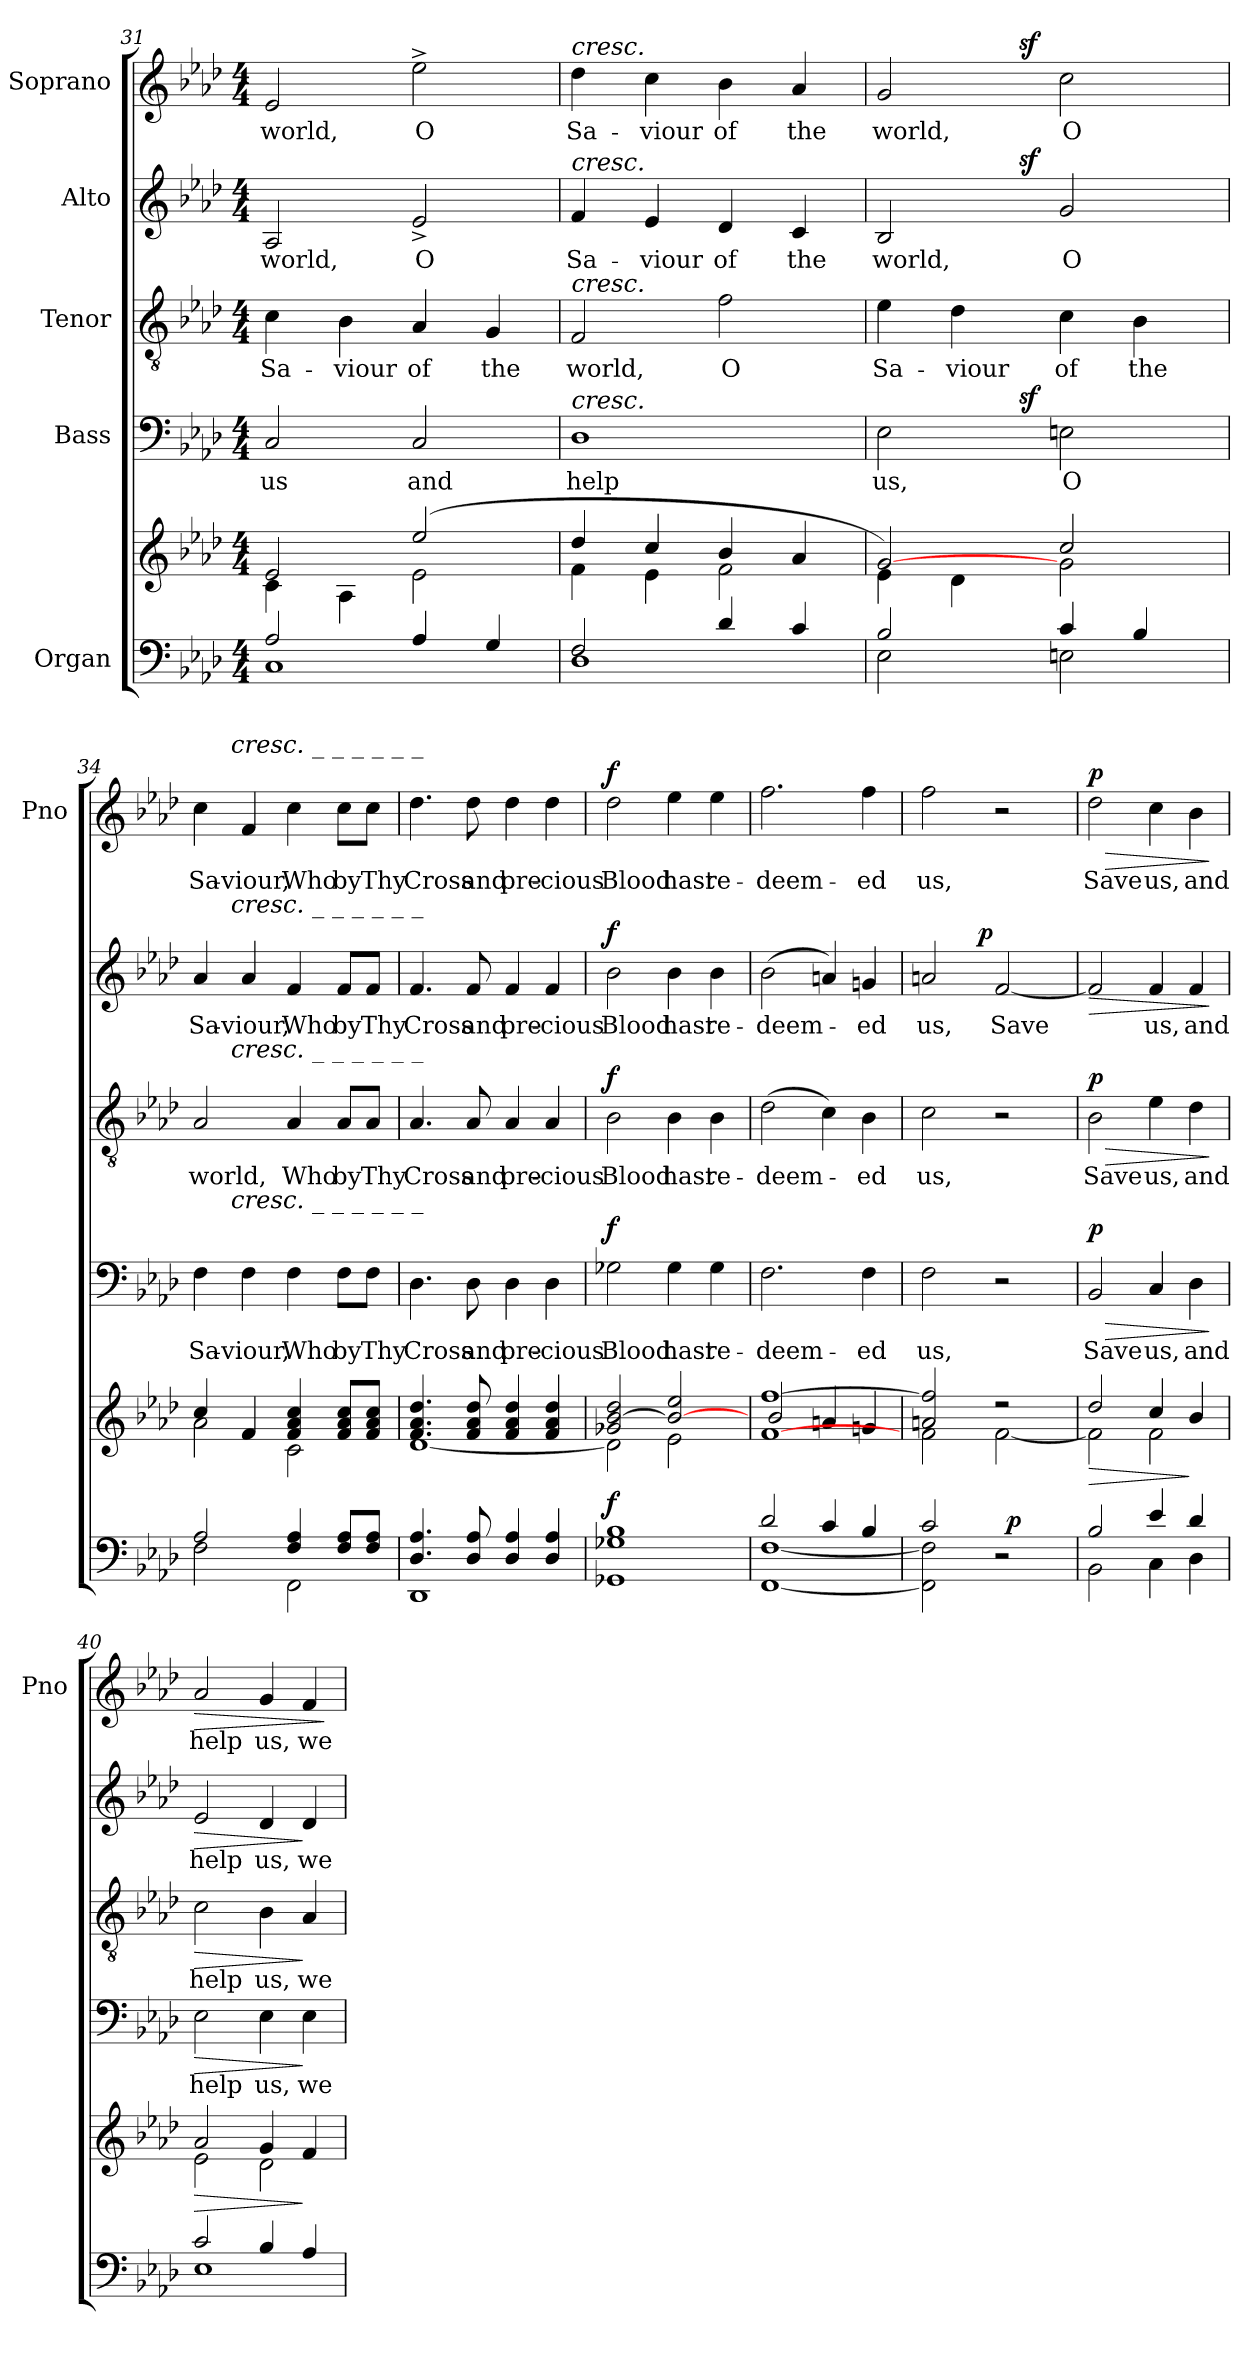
**kern	**kern	**dynam	**kern	**text	**dynam	**kern	**text	**dynam	**kern	**text	**dynam	**kern	**text	**dynam
*part5	*part5	*part5	*part4	*part4	*part4	*part3	*part3	*part3	*part2	*part2	*part2	*part1	*part1	*part1
*staff6	*staff5	*staff5/6	*staff4	*staff4	*staff4	*staff3	*staff3	*staff3	*staff2	*staff2	*staff2	*staff1	*staff1	*staff1
*I"Organ	*	*	*I"Bass	*	*	*I"Tenor	*	*	*I"Alto	*	*	*I"Soprano	*	*
*	*	*	*	*	*	*	*	*	*	*	*	*I'Pno	*	*
!!LO:PB:g=z
*clefF4	*clefG2	*	*clefF4	*	*	*clefGv2	*	*	*clefG2	*	*	*clefG2	*	*
*k[b-e-a-d-]	*k[b-e-a-d-]	*	*k[b-e-a-d-]	*	*	*k[b-e-a-d-]	*	*	*k[b-e-a-d-]	*	*	*k[b-e-a-d-]	*	*
*A-:	*A-:	*	*A-:	*	*	*A-:	*	*	*A-:	*	*	*A-:	*	*
*M4/4	*M4/4	*	*M4/4	*	*	*M4/4	*	*	*M4/4	*	*	*M4/4	*	*
=31	=31	=31	=31	=31	=31	=31	=31	=31	=31	=31	=31	=31	=31	=31
*^	*^	*	*	*	*	*	*	*	*	*	*	*	*	*
2A-/	1C	2e-/	4c\	.	2C/	us	.	4c\	Sa-	.	2A-/	world,	.	2e-/	world,	.
.	.	.	4A-\	.	.	.	.	4B-\	-viour	.	.	.	.	.	.	.
4A-/	.	(2ee-/	2e-\	.	2C/	and	.	4A-/	of	.	2e-^>/	O	.	2ee-^>\	O	.
4G/	.	.	.	.	.	.	.	4G/	the	.	.	.	.	.	.	.
=32	=32	=32	=32	=32	=32	=32	=32	=32	=32	=32	=32	=32	=32	=32	=32	=32
!	!	!	!	!	!	!	!	!	!	!	!	!	!	!LO:TX:a:i:t=cresc.	!	!
!	!	!	!	!	!	!	!	!	!	!	!LO:TX:a:i:t=cresc.	!	!	!	!	!
!	!	!	!	!	!	!	!	!LO:TX:a:i:t=cresc.	!	!	!	!	!	!	!	!
!	!	!	!	!	!LO:TX:a:i:t=cresc.	!	!	!	!	!	!	!	!	!	!	!
2F/	1D-	4dd-/	4f\	.	1D-	help	.	2F/	world,	.	4f/	Sa-	.	4dd-\	Sa-	.
.	.	4cc/	4e-\	.	.	.	.	.	.	.	4e-/	-viour	.	4cc\	-viour	.
4d-/	.	4b-/	2f\	.	.	.	.	2f\	O	.	4d-/	of	.	4b-\	of	.
4c/	.	4a-/	.	.	.	.	.	.	.	.	4c/	the	.	4a-/	the	.
=33	=33	=33	=33	=33	=33	=33	=33	=33	=33	=33	=33	=33	=33	=33	=33	=33
*	*	*	*	*	*^	*	*	*	*	*	*^	*	*	*^	*	*
2B-/	2E-\	[>2g/)	4e-\	.	2E-\	4ryy	us,	.	4e-\	Sa-	.	2B-/	4ryy	world,	.	2g/	4ryy	world,	.
.	.	.	4d-\	.	.	8ryy	.	.	4d-\	-viour	.	.	8ryy	.	.	.	8ryy	.	.
.	.	.	.	.	.	32ryy	.	.	.	.	.	.	32ryy	.	.	.	32ryy	.	.
!	!	!	!	!	!	!	!	!LO:DY:a	!	!	!	!	!	!	!LO:DY:a	!	!	!	!LO:DY:a
.	.	.	.	.	.	2ryy	.	sf	.	.	.	.	2ryy	.	sf	.	2ryy	.	sf
4c/	2En\	2cc/	2g\	.	2En\	.	O	.	4c\	of	.	2g/	.	O	.	2cc\	.	O	.
4B-/	.	.	.	.	.	.	.	.	4B-\	the	.	.	.	.	.	.	.	.	.
.	.	.	.	.	.	16.ryy	.	.	.	.	.	.	16.ryy	.	.	.	16.ryy	.	.
=34	=34	=34	=34	=34	=34	=34	=34	=34	=34	=34	=34	=34	=34	=34	=34	=34	=34	=34	=34
*	*	*	*	*	*	*	*	*	*^	*	*	*	*	*	*	*	*	*	*
2A-/	2F\	4cc/	2a-\	.	4F\	8..ryy	Sa-	.	2A-/	8..ryy	world,	.	4a-/	8..ryy	Sa-	.	4cc\	8..ryy	Sa-	.
!	!	!	!	!	!	!	!	!	!	!	!	!	!	!	!	!	!	!LO:TX:a:i:t=cresc.    _          _          _          _          _          _	!	!
!	!	!	!	!	!	!	!	!	!	!	!	!	!	!LO:TX:a:i:t=cresc.    _          _          _          _          _          _	!	!	!	!	!	!
!	!	!	!	!	!	!	!	!	!	!LO:TX:a:i:t=cresc.    _          _          _          _          _          _	!	!	!	!	!	!	!	!	!	!
!	!	!	!	!	!	!LO:TX:a:i:t=cresc.    _          _          _          _          _          _	!	!	!	!	!	!	!	!	!	!	!	!	!	!
.	.	.	.	.	.	2ryy	.	.	.	2ryy	.	.	.	2ryy	.	.	.	2ryy	.	.
.	.	4f/	.	.	4F\	.	-viour,	.	.	.	.	.	4a-/	.	-viour,	.	4f/	.	-viour,	.
4F/ 4A-/	2FF\	4f/ 4a-/ 4cc/	2c\	.	4F\	.	Who	.	4A-/	.	Who	.	4f/	.	Who	.	4cc\	.	Who	.
.	.	.	.	.	.	4ryy	.	.	.	4ryy	.	.	.	4ryy	.	.	.	4ryy	.	.
8F/ 8A-/L	.	8f/ 8a-/ 8cc/L	.	.	8F\L	.	by	.	8A-/L	.	by	.	8f/L	.	by	.	8cc\L	.	by	.
8F/ 8A-/J	.	8f/ 8a-/ 8cc/J	.	.	8F\J	.	Thy	.	8A-/J	.	Thy	.	8f/J	.	Thy	.	8cc\J	.	Thy	.
.	.	.	.	.	.	32ryy	.	.	.	32ryy	.	.	.	32ryy	.	.	.	32ryy	.	.
*	*	*	*	*	*v	*v	*	*	*	*	*	*	*v	*v	*	*	*v	*v	*	*
*	*	*	*	*	*	*	*	*v	*v	*	*	*	*	*	*	*	*
=35	=35	=35	=35	=35	=35	=35	=35	=35	=35	=35	=35	=35	=35	=35	=35	=35
4.D-/ 4.A-/	1DD-	4.f/ 4.a-/ 4.dd-/	[<1d-	.	4.D-\	Cross	.	4.A-/	Cross	.	4.f/	Cross	.	4.dd-\	Cross	.
8D-/ 8A-/	.	8f/ 8a-/ 8dd-/	.	.	8D-\	and	.	8A-/	and	.	8f/	and	.	8dd-\	and	.
4D-/ 4A-/	.	4f/ 4a-/ 4dd-/	.	.	4D-\	pre-	.	4A-/	pre-	.	4f/	pre-	.	4dd-\	pre-	.
4D-/ 4A-/	.	4f/ 4a-/ 4dd-/	.	.	4D-\	-cious	.	4A-/	-cious	.	4f/	-cious	.	4dd-\	-cious	.
!!LO:LB:g=z
=36	=36	=36	=36	=36	=36	=36	=36	=36	=36	=36	=36	=36	=36	=36	=36	=36
!	!	!	!	!LO:DY:a=2	!	!	!LO:DY:a	!	!	!LO:DY:a	!	!	!LO:DY:a	!	!	!LO:DY:a
1G-X 1B-	1GG-X	2g-X/ [<2b-/ 2dd-/	2d-\]	f	2G-X\	Blood	f	2B-\	Blood	f	2b-\	Blood	f	2dd-\	Blood	f
.	.	2b-/_ 2ee-/	2e-\	.	4G-\	hast	.	4B-\	hast	.	4b-\	hast	.	4ee-\	hast	.
.	.	.	.	.	4G-\	re-	.	4B-\	re-	.	4b-\	re-	.	4ee-\	re-	.
=37	=37	=37	=37	=37	=37	=37	=37	=37	=37	=37	=37	=37	=37	=37	=37	=37
2d-/	[<1FF [<1F	[<1f [>1ff	2b-/	.	2.F\	-deem-	.	(2d-\	-deem-	.	(2b-\	-deem-	.	2.ff\	-deem-	.
4c/	.	.	4an/	.	.	.	.	4c\)	.	.	4an/)	.	.	.	.	.
4B-/	.	.	4gn/	.	4F\	-ed	.	4B-\	-ed	.	4gn/	-ed	.	4ff\	-ed	.
=38	=38	=38	=38	=38	=38	=38	=38	=38	=38	=38	=38	=38	=38	=38	=38	=38
*	*^	*	*	*	*	*	*	*	*	*	*^	*	*	*	*	*
2c/	2FF\] 2F\]	2ryy	2an/ 2ff/]	2f\	.	2F\	us,	.	2c\	us,	.	2an/	4..ryy	us,	.	2ff\	us,	.
!	!	!	!	!	!	!	!	!	!	!	!	!	!	!	!LO:DY:a	!	!	!
.	.	.	.	.	.	.	.	.	.	.	.	.	2ryy	.	p	.	.	.
2r	2ryy	32ryy	2rdd	[<2f\	.	2r	.	.	2r	.	.	[2f/	.	Save	.	2r	.	.
!	!	!	!	!	!LO:DY:a=2	!	!	!	!	!	!	!	!	!	!	!	!	!
.	.	4...ryy	.	.	p	.	.	.	.	.	.	.	.	.	.	.	.	.
.	.	.	.	.	.	.	.	.	.	.	.	.	16ryy	.	.	.	.	.
=39	=39	=39	=39	=39	=39	=39	=39	=39	=39	=39	=39	=39	=39	=39	=39	=39	=39	=39
!	!	!	!	!	!LO:HP:b	!	!	!LO:HP:b	!	!	!LO:HP:b	!	!	!	!LO:HP:b	!	!	!LO:HP:b
!	!	!	!	!	!	!	!	!LO:DY:n=1:a	!	!	!LO:DY:n=1:a	!	!	!	!	!	!	!LO:DY:n=1:a
*	*v	*v	*	*	*	*	*	*	*	*	*	*v	*v	*	*	*	*	*
2B-/	2BB-\	2dd-/	2f\]	>	2BB-/	Save	> p	2B-\	Save	> p	2f/]	.	>	2dd-\	Save	> p
4e-/	4C\	4cc/	2f\	.	4C/	us,	.	4e-\	us,	.	4f/	us,	.	4cc\	us,	.
4d-/	4D-\	4b-/	.	]	4D-\	and	.	4d-\	and	.	4f/	and	.	4b-\	and	.
*v	*v	*	*	*	*	*	*	*	*	*	*	*	*	*	*	*
*	*v	*v	*	*	*	*	*	*	*	*	*	*	*	*	*
.	.	.	.	.	]	.	.	]	.	.	]	.	.	]
=40	=40	=40	=40	=40	=40	=40	=40	=40	=40	=40	=40	=40	=40	=40
*^	*	*	*	*	*	*	*	*	*	*	*	*	*	*
!	!	!	!LO:HP:b	!	!	!LO:HP:b	!	!	!LO:HP:b	!	!	!LO:HP:b	!	!	!LO:HP:b
*	*	*^	*	*	*	*	*	*	*	*	*	*	*	*	*
2c/	1E-	2a-/	2e-\	>	2E-\	help	>	2c\	help	>	2e-/	help	>	2a-/	help	>
4B-/	.	4g/	2d-\	.	4E-\	us,	.	4B-\	us,	.	4d-/	us,	.	4g/	us,	.
4A-/	.	4f/	.	]	4E-\	we	]	4A-/	we	]	4d-/	we	]	4f/	we	.
*v	*v	*	*	*	*	*	*	*	*	*	*	*	*	*	*	*
*	*v	*v	*	*	*	*	*	*	*	*	*	*	*	*	*
.	.	.	.	.	.	.	.	.	.	.	.	.	.	]
=	=	=	=	=	=	=	=	=	=	=	=	=	=	=
*-	*-	*-	*-	*-	*-	*-	*-	*-	*-	*-	*-	*-	*-	*-
